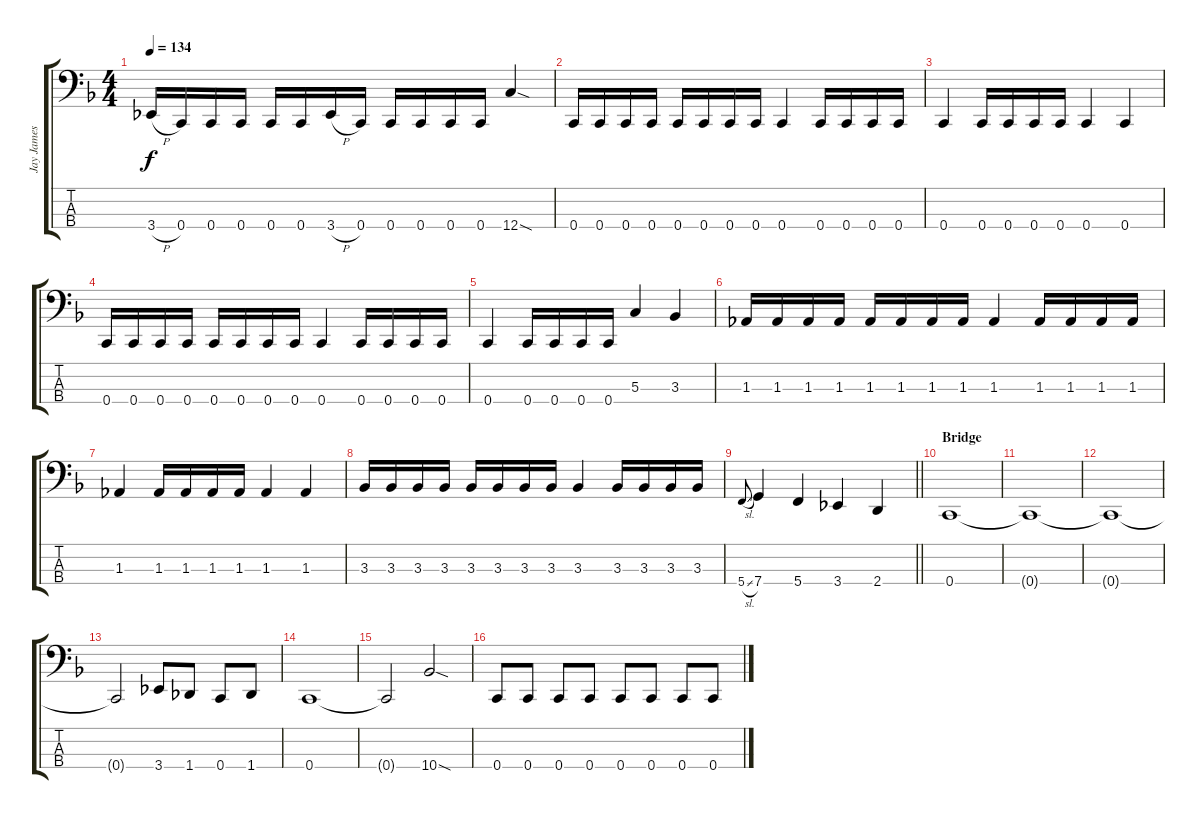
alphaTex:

\track ("Jay James" "Jay James") {instrument electricbasspick}
\staff {score tabs}
\tuning (F2 C2 G1 C1) {hide}
\ts (4 4)
\tempo 134
\clef f4
\ks f
3.4{h}.16{dy f} 0.4.16 0.4.16 0.4.16 0.4.16 0.4.16 3.4{h}.16 0.4.16 0.4.16 0.4.16 0.4.16 0.4.16 12.4{sod}.4 |
0.4.16 0.4.16 0.4.16 0.4.16 0.4.16 0.4.16 0.4.16 0.4.16 0.4.4 0.4.16 0.4.16 0.4.16 0.4.16 |
0.4.4 0.4.16 0.4.16 0.4.16 0.4.16 0.4.4 0.4.4 |
0.4.16 0.4.16 0.4.16 0.4.16 0.4.16 0.4.16 0.4.16 0.4.16 0.4.4 0.4.16 0.4.16 0.4.16 0.4.16 |
0.4.4 0.4.16 0.4.16 0.4.16 0.4.16 5.3.4 3.3.4 |
1.3.16 1.3.16 1.3.16 1.3.16 1.3.16 1.3.16 1.3.16 1.3.16 1.3.4 1.3.16 1.3.16 1.3.16 1.3.16 |
1.3.4 1.3.16 1.3.16 1.3.16 1.3.16 1.3.4 1.3.4 |
3.3.16 3.3.16 3.3.16 3.3.16 3.3.16 3.3.16 3.3.16 3.3.16 3.3.4 3.3.16 3.3.16 3.3.16 3.3.16 |
\barLineRight lightlight
5.4{sl}.8{gr onbeat} 7.4.4 5.4.4 3.4.4 2.4.4 |
\section ("" "Bridge")
0.4.1 |
0.4{t}.1 |
0.4{t}.1 |
0.4{t}.2 3.4.8 1.4.8 0.4.8 1.4.8 |
0.4.1 |
0.4{t}.2 10.4{sod}.2 |
0.4.8 0.4.8 0.4.8 0.4.8 0.4.8 0.4.8 0.4.8 0.4.8
